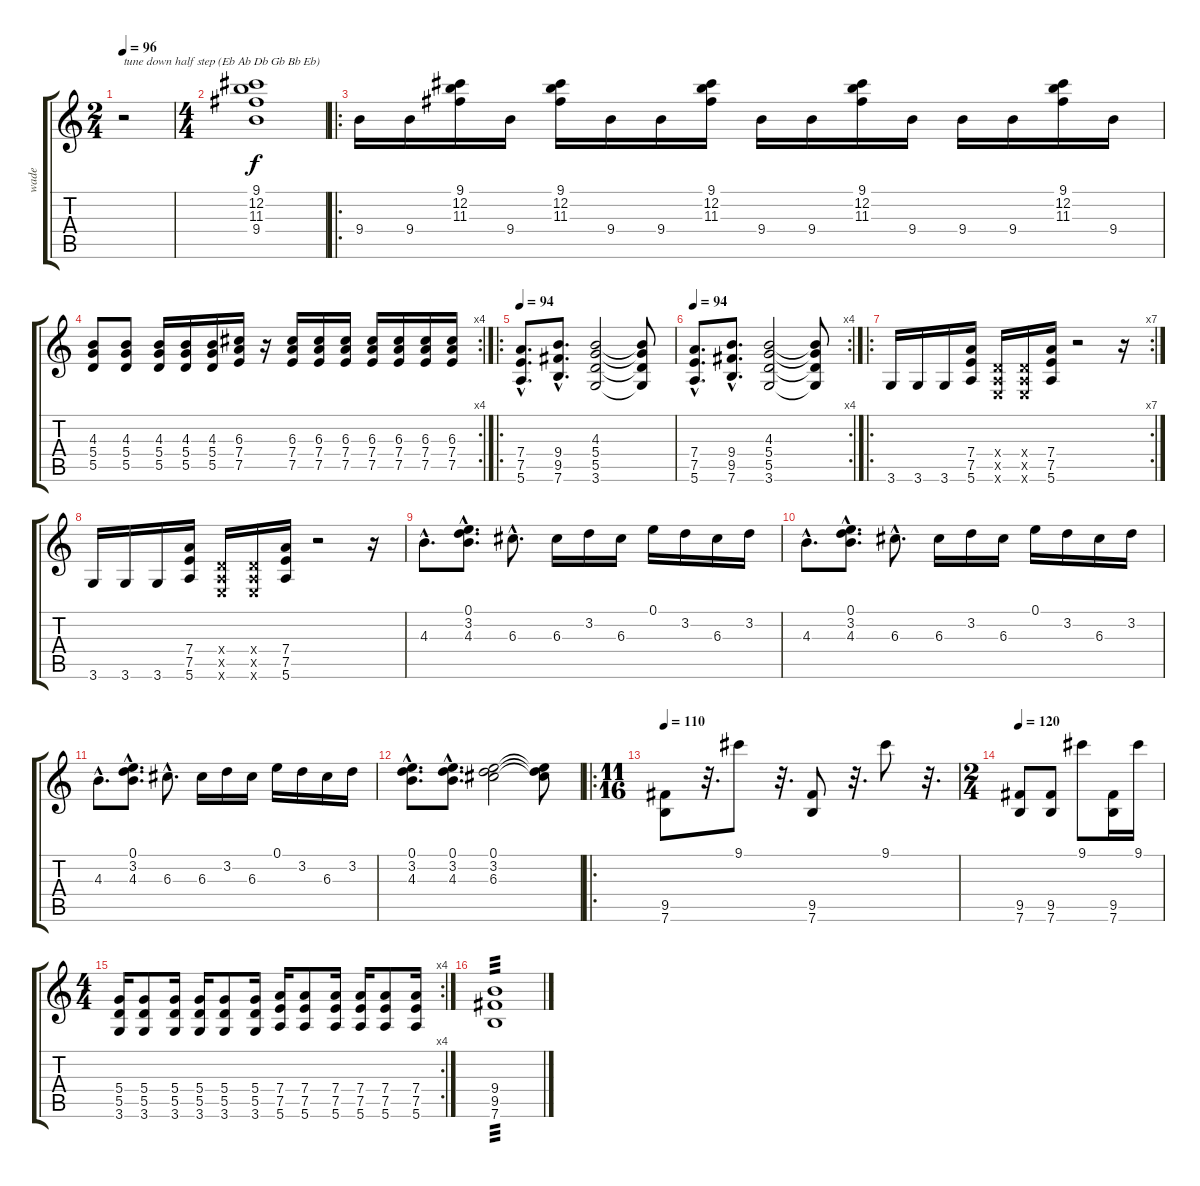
\track ("wade" "wade") {instrument distortionguitar}
\staff {score tabs}
\tuning (E4 B3 G3 D3 A2 E2) {hide}
\ts (2 4)
\tempo 96
\clef g2
\ks c
r.2{txt "tune down half step (Eb Ab Db Gb Bb Eb)" dy f instrument distortionguitar} |
\ts (4 4)
(9.1 12.2 11.3 9.4).1 |
\ro
9.4.16 9.4.16 (9.1 12.2 11.3).16 9.4.16 (9.1 12.2 11.3).16 9.4.16 9.4.16 (9.1 12.2 11.3).16 9.4.16 9.4.16 (9.1 12.2 11.3).16 9.4.16 9.4.16 9.4.16 (9.1 12.2 11.3).16 9.4.16 |
\rc 4
(4.3 5.4 5.5).8 (4.3 5.4 5.5).8 (4.3 5.4 5.5).16 (4.3 5.4 5.5).16 (4.3 5.4 5.5).16 (6.3 7.4 7.5).16 r.16 (6.3 7.4 7.5).16 (6.3 7.4 7.5).16 (6.3 7.4 7.5).16 (6.3 7.4 7.5).16 (6.3 7.4 7.5).16 (6.3 7.4 7.5).16 (6.3 7.4 7.5).16 |
\ro
\tempo 94
(7.4{hac} 7.5{hac} 5.6{hac}).8{d} (9.4{hac} 9.5{hac} 7.6{hac}).8{d} (4.3 5.4 5.5 3.6).2 (4.3{t} 5.4{t} 5.5{t} 3.6{t}).8 |
\rc 4
\tempo 94
(7.4{hac} 7.5{hac} 5.6{hac}).8{d} (9.4{hac} 9.5{hac} 7.6{hac}).8{d} (4.3 5.4 5.5 3.6).2 (4.3{t} 5.4{t} 5.5{t} 3.6{t}).8 |
\ro
\rc 7
3.6.16 3.6.16 3.6.16 (7.4 7.5 5.6).16 (0.4{x} 0.5{x} 0.6{x}).16 (0.4{x} 0.5{x} 0.6{x}).16 (7.4 7.5 5.6).16 r.2 r.16 |
3.6.16 3.6.16 3.6.16 (7.4 7.5 5.6).16 (0.4{x} 0.5{x} 0.6{x}).16 (0.4{x} 0.5{x} 0.6{x}).16 (7.4 7.5 5.6).16 r.2 r.16 |
4.3{hac}.8{d instrument electricguitarclean} (0.1{hac} 3.2{hac} 4.3{hac}).8{d} 6.3{hac}.8{d} 6.3.16 3.2.16 6.3.16 0.1.16 3.2.16 6.3.16 3.2.16 |
4.3{hac}.8{d} (0.1{hac} 3.2{hac} 4.3{hac}).8{d} 6.3{hac}.8{d} 6.3.16 3.2.16 6.3.16 0.1.16 3.2.16 6.3.16 3.2.16 |
4.3{hac}.8{d} (0.1{hac} 3.2{hac} 4.3{hac}).8{d} 6.3{hac}.8{d} 6.3.16 3.2.16 6.3.16 0.1.16 3.2.16 6.3.16 3.2.16 |
(0.1{hac} 3.2{hac} 4.3{hac}).8{d} (0.1{hac} 3.2{hac} 4.3{hac}).8{d} (0.1 3.2 6.3).2 (0.1{t} 3.2{t} 6.3{t}).8 |
\ro
\ts (11 16)
\tempo 110
(9.5 7.6).8{instrument distortionguitar} r.32{d} 9.1.8 r.32{d} (9.5 7.6).8 r.32{d} 9.1.8 r.32{d} |
\ts (2 4)
\tempo 120
(9.5 7.6).8 (9.5 7.6).8 9.1.8 (9.5 7.6).16 9.1.16 |
\rc 4
\ts (4 4)
(5.4 5.5 3.6).16 (5.4 5.5 3.6).8 (5.4 5.5 3.6).16 (5.4 5.5 3.6).16 (5.4 5.5 3.6).8 (5.4 5.5 3.6).16 (7.4 7.5 5.6).16 (7.4 7.5 5.6).8 (7.4 7.5 5.6).16 (7.4 7.5 5.6).16 (7.4 7.5 5.6).8 (7.4 7.5 5.6).16 |
(9.4 9.5 7.6).1{tp 3}
